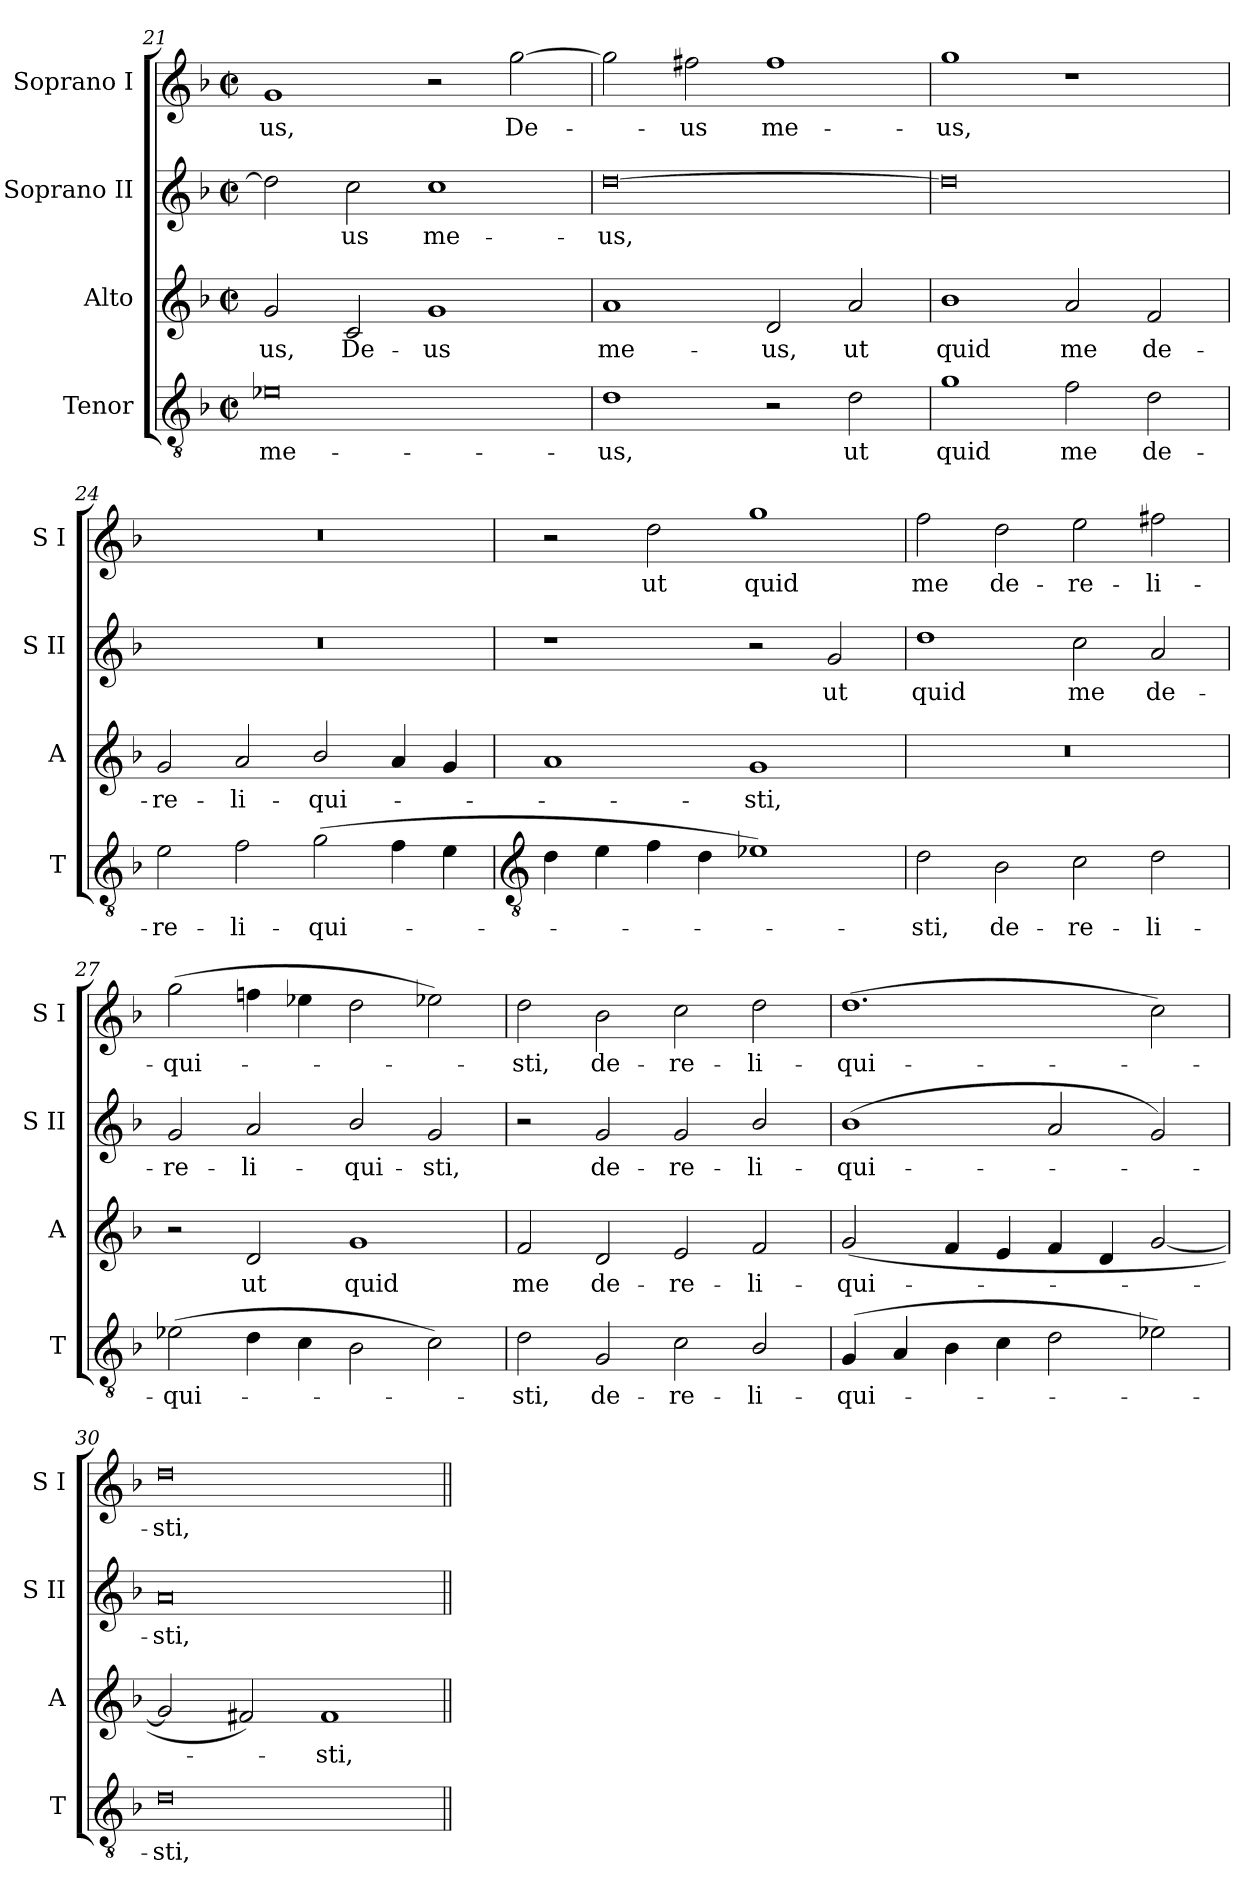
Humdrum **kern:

**kern	**text	**kern	**text	**kern	**text	**kern	**text
*part4	*part4	*part3	*part3	*part2	*part2	*part1	*part1
*staff4	*staff4	*staff3	*staff3	*staff2	*staff2	*staff1	*staff1
*I"Tenor	*	*I"Alto	*	*I"Soprano II	*	*I"Soprano I	*
*I'T	*	*I'A	*	*I'S II	*	*I'S I	*
*clefGv2	*	*clefG2	*	*clefG2	*	*clefG2	*
*k[b-]	*	*k[b-]	*	*k[b-]	*	*k[b-]	*
*F:	*	*F:	*	*F:	*	*F:	*
*M4/2	*	*M4/2	*	*M4/2	*	*M4/2	*
*met(c|)	*	*met(c|)	*	*met(c|)	*	*met(c|)	*
=21	=21	=21	=21	=21	=21	=21	=21
!	!LO:LY:b	!	!LO:LY:b	!	!	!	!LO:LY:b
0e-X	me-	2g	-us,	2dd]	.	1g	-us,
!	!	!	!LO:LY:b	!	!LO:LY:b	!	!
.	.	2c	De-	2cc	us	.	.
!	!	!	!LO:LY:b	!	!LO:LY:b	!	!
.	.	1g	-us	1cc	me-	2r	.
!	!	!	!	!	!	!	!LO:LY:b
.	.	.	.	.	.	[2gg	De-
=22	=22	=22	=22	=22	=22	=22	=22
!	!LO:LY:b	!	!LO:LY:b	!	!LO:LY:b	!	!
1d	-us,	1a	me-	[0dd	-us,	2gg]	.
!	!	!	!	!	!	!	!LO:LY:b
.	.	.	.	.	.	2ff#X	us
!	!	!	!LO:LY:b	!	!	!	!LO:LY:b
2r	.	2d	-us,	.	.	1ff#	me-
!	!LO:LY:b	!	!LO:LY:b	!	!	!	!
2d	ut	2a	ut	.	.	.	.
=23	=23	=23	=23	=23	=23	=23	=23
!	!LO:LY:b	!	!LO:LY:b	!	!	!	!LO:LY:b
1g	quid	1b-	quid	0dd]	.	1gg	-us,
!	!LO:LY:b	!	!LO:LY:b	!	!	!	!
2f	me	2a	me	.	.	1r	.
!	!LO:LY:b	!	!LO:LY:b	!	!	!	!
2d	de-	2f	de-	.	.	.	.
=24	=24	=24	=24	=24	=24	=24	=24
!	!LO:LY:b	!	!LO:LY:b	!	!	!	!
2e	-re-	2g	-re-	0r	.	0r	.
!	!LO:LY:b	!	!LO:LY:b	!	!	!	!
2f	-li-	2a	-li-	.	.	.	.
!	!LO:LY:b	!	!LO:LY:b	!	!	!	!
(>2g	-qui-	2b-/	-qui-	.	.	.	.
4f	.	4a	.	.	.	.	.
4e	.	4g	.	.	.	.	.
!!LO:LB:g=z
=25	=25	=25	=25	=25	=25	=25	=25
*clefGv2	*	*	*	*	*	*	*
4d	.	1a	.	1r	.	2r	.
4e	.	.	.	.	.	.	.
!	!	!	!	!	!	!	!LO:LY:b
4f	.	.	.	.	.	2dd	ut
4d	.	.	.	.	.	.	.
!	!	!	!LO:LY:b	!	!	!	!LO:LY:b
1e-X)	.	1g	sti,	2r	.	1gg	quid
!	!	!	!	!	!LO:LY:b	!	!
.	.	.	.	2g	ut	.	.
=26	=26	=26	=26	=26	=26	=26	=26
!	!LO:LY:b	!	!	!	!LO:LY:b	!	!LO:LY:b
2d	sti,	0r	.	1dd	quid	2ff	me
!	!LO:LY:b	!	!	!	!	!	!LO:LY:b
2B-	de-	.	.	.	.	2dd	de-
!	!LO:LY:b	!	!	!	!LO:LY:b	!	!LO:LY:b
2c	-re-	.	.	2cc	me	2ee	-re-
!	!LO:LY:b	!	!	!	!LO:LY:b	!	!LO:LY:b
2d	-li-	.	.	2a	de-	2ff#X	-li-
=27	=27	=27	=27	=27	=27	=27	=27
!	!LO:LY:b	!	!	!	!LO:LY:b	!	!LO:LY:b
(>2e-X	-qui-	2r	.	2g	-re-	(>2gg	-qui-
!	!	!	!LO:LY:b	!	!LO:LY:b	!	!
4d	.	2d	ut	2a	-li-	4ffn	.
4c	.	.	.	.	.	4ee-	.
!	!	!	!LO:LY:b	!	!LO:LY:b	!	!
2B-	.	1g	quid	2b-/	-qui-	2dd	.
!	!	!	!	!	!LO:LY:b	!	!
2c)	.	.	.	2g	-sti,	2ee-X)	.
=28	=28	=28	=28	=28	=28	=28	=28
!	!LO:LY:b	!	!LO:LY:b	!	!	!	!LO:LY:b
2d	sti,	2f	me	2r	.	2dd	sti,
!	!LO:LY:b	!	!LO:LY:b	!	!LO:LY:b	!	!LO:LY:b
2G	de-	2d	de-	2g	de-	2b-	de-
!	!LO:LY:b	!	!LO:LY:b	!	!LO:LY:b	!	!LO:LY:b
2c	-re-	2e	-re-	2g	-re-	2cc	-re-
!	!LO:LY:b	!	!LO:LY:b	!	!LO:LY:b	!	!LO:LY:b
2B-/	-li-	2f	-li-	2b-/	-li-	2dd	-li-
=29	=29	=29	=29	=29	=29	=29	=29
!	!LO:LY:b	!	!LO:LY:b	!	!LO:LY:b	!	!LO:LY:b
(>4G	-qui-	(<2g	-qui-	(<1b-	-qui-	(>1.dd	-qui-
4A	.	.	.	.	.	.	.
4B-	.	4f	.	.	.	.	.
4c	.	4e	.	.	.	.	.
2d	.	4f	.	2a	.	.	.
.	.	4d	.	.	.	.	.
2e-X)	.	[2g	.	2g)	.	2cc)	.
=30	=30	=30	=30	=30	=30	=30	=30
!	!LO:LY:b	!	!	!	!LO:LY:b	!	!LO:LY:b
0d	sti,	2g]	.	0a	sti,	0dd	sti,
.	.	2f#X)	.	.	.	.	.
!	!	!	!LO:LY:b	!	!	!	!
.	.	1f#	sti,	.	.	.	.
=||	=||	=||	=||	=||	=||	=||	=||
*-	*-	*-	*-	*-	*-	*-	*-
